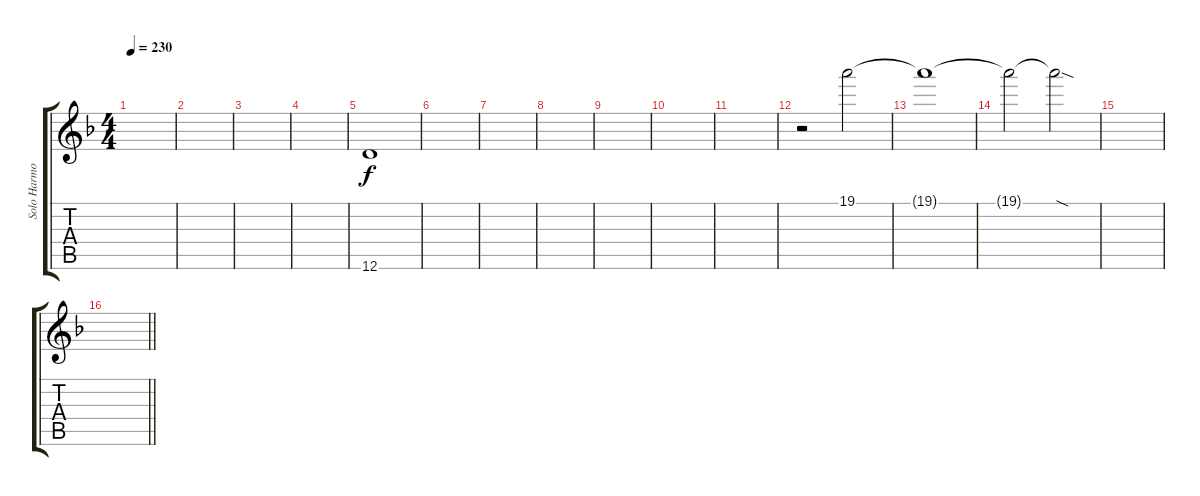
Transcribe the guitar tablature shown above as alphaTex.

\track ("Solo Harmony" "Solo Harmo") {instrument overdrivenguitar}
\staff {score tabs}
\tuning (D4 A3 F3 C3 G2 D2) {hide}
\ts (4 4)
\tempo 230
\clef g2
\ks f
|
|
|
|
12.6.1 |
|
|
|
|
|
|
r.2 19.1.2 |
19.1{t}.1 |
19.1{t}.2 19.1{sod t}.2 |
|
\barLineRight lightlight
